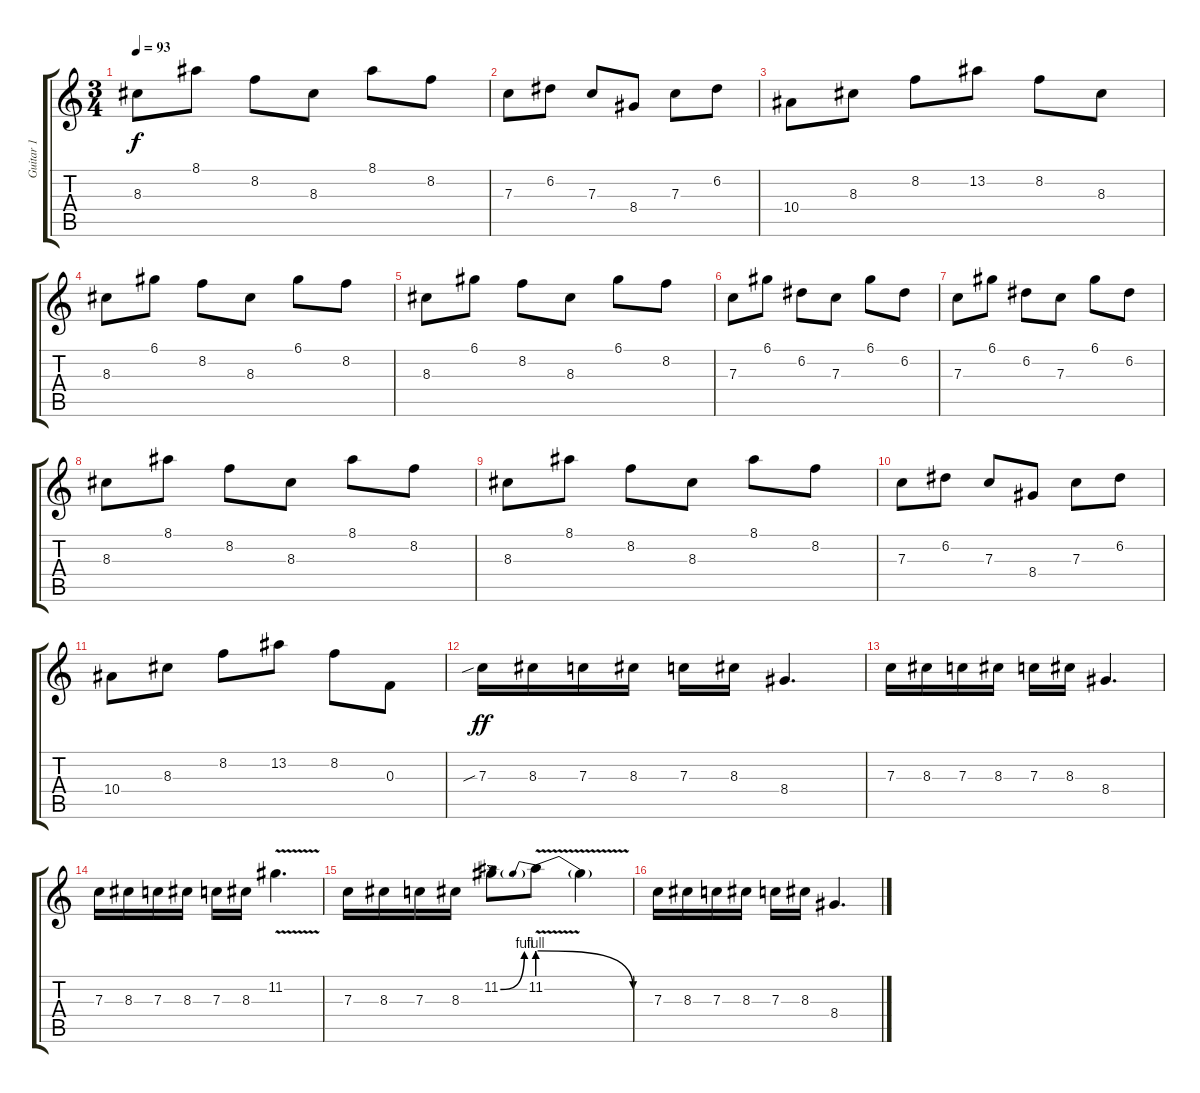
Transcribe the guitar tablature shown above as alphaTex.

\track ("Guitar 1" "Guitar 1") {instrument electricguitarclean}
\staff {score tabs}
\tuning (D4 A3 F3 C3 G2 C2) {hide}
\ts (3 4)
\tempo 93
\clef g2
\ks c
8.3.8{dy f} 8.1.8 8.2.8 8.3.8 8.1.8 8.2.8 |
7.3.8 6.2.8 7.3.8 8.4.8 7.3.8 6.2.8 |
10.4.8 8.3.8 8.2.8 13.2.8 8.2.8 8.3.8 |
8.3.8 6.1.8 8.2.8 8.3.8 6.1.8 8.2.8 |
8.3.8 6.1.8 8.2.8 8.3.8 6.1.8 8.2.8 |
7.3.8 6.1.8 6.2.8 7.3.8 6.1.8 6.2.8 |
7.3.8 6.1.8 6.2.8 7.3.8 6.1.8 6.2.8 |
8.3.8 8.1.8 8.2.8 8.3.8 8.1.8 8.2.8 |
8.3.8 8.1.8 8.2.8 8.3.8 8.1.8 8.2.8 |
7.3.8 6.2.8 7.3.8 8.4.8 7.3.8 6.2.8 |
10.4.8 8.3.8 8.2.8 13.2.8 8.2.8 0.3.8{volume 16 instrument distortionguitar} |
7.3{sib}.16{dy ff} 8.3.16 7.3.16 8.3.16 7.3.16 8.3.16 8.4.4{d} |
7.3.16 8.3.16 7.3.16 8.3.16 7.3.16 8.3.16 8.4.4{d} |
7.3.16 8.3.16 7.3.16 8.3.16 7.3.16 8.3.16 11.2{v}.4{d} |
7.3.16 8.3.16 7.3.16 8.3.16 11.2{be (bend 0 0 60 4)}.8 11.2{be (prebendrelease 0 4 60 0) v}.8 11.2{t}.4 |
7.3.16 8.3.16 7.3.16 8.3.16 7.3.16 8.3.16 8.4.4{d}
